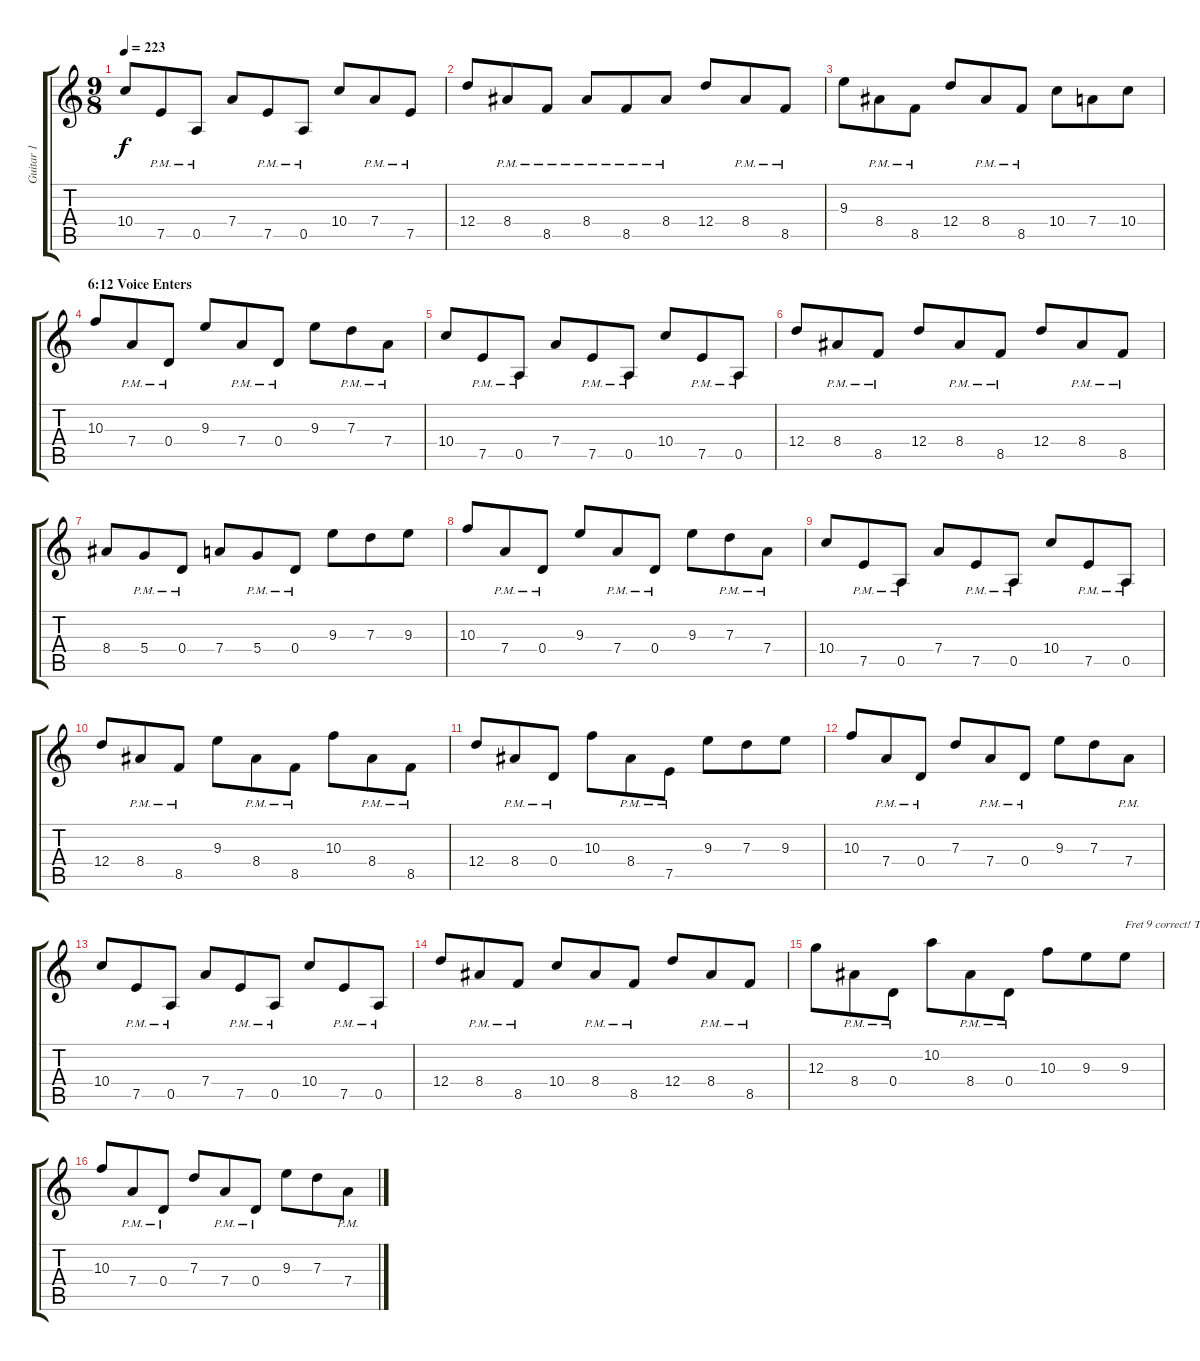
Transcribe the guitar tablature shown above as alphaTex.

\track ("Guitar 1" "Guitar 1") {instrument distortionguitar}
\staff {score tabs}
\tuning (E4 B3 G3 D3 A2 E2) {hide}
\ts (9 8)
\tempo 223
\clef g2
\ks c
10.4.8{dy f} 7.5{pm}.8 0.5{pm}.8 7.4.8 7.5{pm}.8 0.5{pm}.8 10.4.8 7.4{pm}.8 7.5{pm}.8 |
12.4.8 8.4{pm}.8 8.5{pm}.8 8.4{pm}.8 8.5{pm}.8 8.4{pm}.8 12.4.8 8.4{pm}.8 8.5{pm}.8 |
9.3.8 8.4{pm}.8 8.5{pm}.8 12.4.8 8.4{pm}.8 8.5{pm}.8 10.4.8 7.4.8 10.4.8 |
\section ("" "6:12 Voice Enters")
10.3.8 7.4{pm}.8 0.4{pm}.8 9.3.8 7.4{pm}.8 0.4{pm}.8 9.3.8 7.3{pm}.8 7.4{pm}.8 |
10.4.8 7.5{pm}.8 0.5{pm}.8 7.4.8 7.5{pm}.8 0.5{pm}.8 10.4.8 7.5{pm}.8 0.5{pm}.8 |
12.4.8 8.4{pm}.8 8.5{pm}.8 12.4.8 8.4{pm}.8 8.5{pm}.8 12.4.8 8.4{pm}.8 8.5{pm}.8 |
8.4.8 5.4{pm}.8 0.4{pm}.8 7.4.8 5.4{pm}.8 0.4{pm}.8 9.3.8 7.3.8 9.3.8 |
10.3.8 7.4{pm}.8 0.4{pm}.8 9.3.8 7.4{pm}.8 0.4{pm}.8 9.3.8 7.3{pm}.8 7.4{pm}.8 |
10.4.8 7.5{pm}.8 0.5{pm}.8 7.4.8 7.5{pm}.8 0.5{pm}.8 10.4.8 7.5{pm}.8 0.5{pm}.8 |
12.4.8 8.4{pm}.8 8.5{pm}.8 9.3.8 8.4{pm}.8 8.5{pm}.8 10.3.8 8.4{pm}.8 8.5{pm}.8 |
12.4.8 8.4{pm}.8 0.4{pm}.8 10.3.8 8.4{pm}.8 7.5{pm}.8 9.3.8 7.3.8 9.3.8 |
10.3.8 7.4{pm}.8 0.4{pm}.8 7.3.8 7.4{pm}.8 0.4{pm}.8 9.3.8 7.3.8 7.4{pm}.8 |
10.4.8 7.5{pm}.8 0.5{pm}.8 7.4.8 7.5{pm}.8 0.5{pm}.8 10.4.8 7.5{pm}.8 0.5{pm}.8 |
12.4.8 8.4{pm}.8 8.5{pm}.8 10.4.8 8.4{pm}.8 8.5{pm}.8 12.4.8 8.4{pm}.8 8.5{pm}.8 |
12.3.8 8.4{pm}.8 0.4{pm}.8 10.2.8 8.4{pm}.8 0.4{pm}.8 10.3.8 9.3.8 9.3.8{txt "Fret 9 correct! The dissonance is apparently intentional..."} |
10.3.8 7.4{pm}.8 0.4{pm}.8 7.3.8 7.4{pm}.8 0.4{pm}.8 9.3.8 7.3.8 7.4{pm}.8
